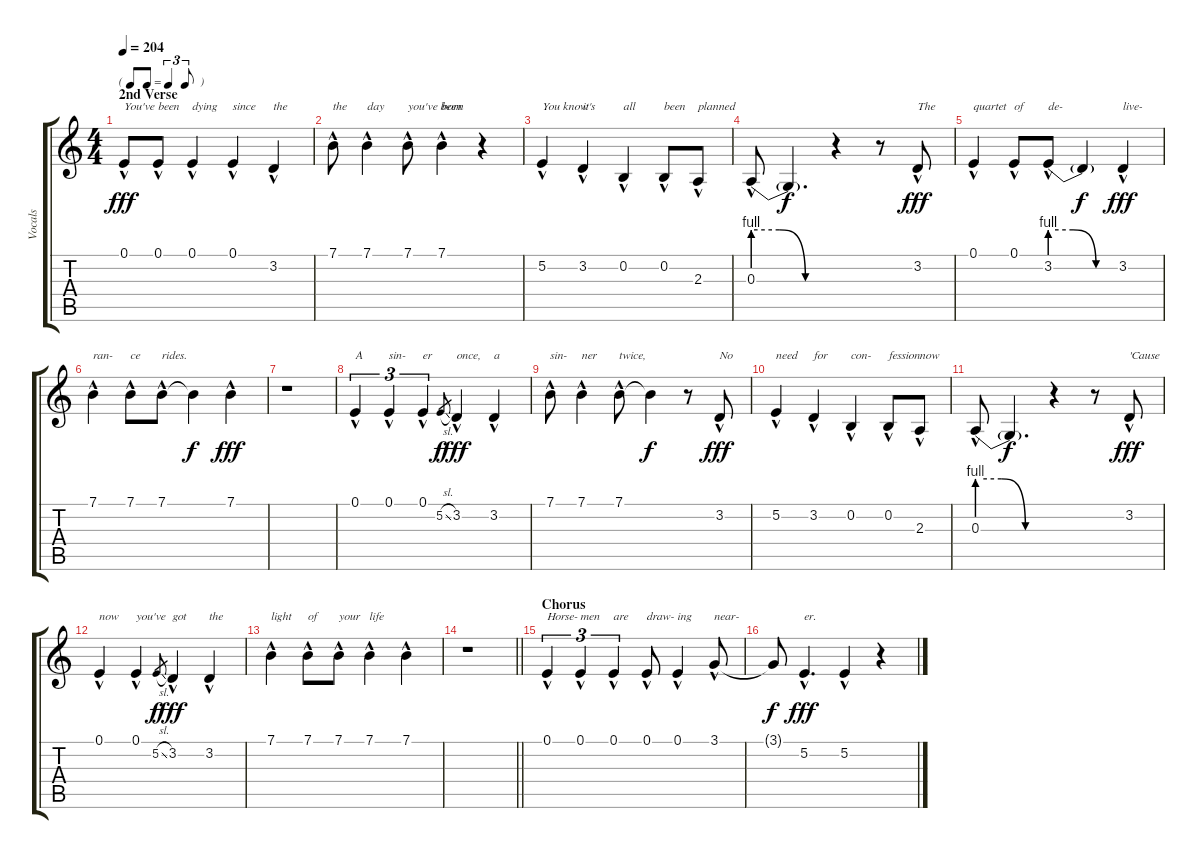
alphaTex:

\track ("Vocals" "Vocals") {instrument synthbrass2}
\staff {score tabs}
\tuning (E4 B3 G3 D3 A2 E2) {hide}
\ts (4 4)
\tf triplet8th
\section ("" "2nd Verse")
\tempo 204
\clef g2
\ks c
0.1{hac}.8{txt "You've" dy fff} 0.1{hac}.8{txt "been"} 0.1{hac}.4{txt "dying"} 0.1{hac}.4{txt "since"} 3.2{hac}.4{txt "the"} |
7.1{hac}.8{txt "the"} 7.1{hac}.4{txt "day"} 7.1{hac}.8{txt "you've been"} 7.1{hac}.4{txt "born"} r.4 |
5.2{hac}.4{txt "You know"} 3.2{hac}.4{txt "it's"} 0.2{hac}.4{txt "all"} 0.2{hac}.8{txt "been"} 2.3{hac}.8{txt "planned"} |
0.3{be (custom 0 4 20 4 40 0 60 0) hac}.8 0.3{t}.4{d dy f} r.4 r.8 3.2{hac}.8{txt "The" dy fff} |
0.1{hac}.4{txt "quartet"} 0.1{hac}.8{txt "of"} 3.2{be (custom 0 4 20 4 40 0 60 0) hac}.8{txt "de-"} 3.2{t}.4{dy f} 3.2{hac}.4{txt "live-" dy fff} |
7.1{hac}.4{txt "ran-"} 7.1{hac}.8{txt "ce"} 7.1{hac}.8{txt "rides."} 7.1{t}.4{dy f} 7.1{hac}.4{dy fff} |
r.1 |
0.1{hac}.4{tu (3 2) txt "A "} 0.1{hac}.4{tu (3 2) txt "sin-"} 0.1{hac}.4{tu (3 2) txt "er"} 5.2{sl}.8{gr dy f} 3.2{hac}.4{txt "once," dy fff} 3.2{hac}.4{txt "a"} |
7.1{hac}.8{txt "sin-"} 7.1{hac}.4{txt "ner"} 7.1{hac}.8{txt "twice,"} 7.1{t}.4{dy f} r.8 3.2{hac}.8{txt "No" dy fff} |
5.2{hac}.4{txt "need"} 3.2{hac}.4{txt "for"} 0.2{hac}.4{txt "con-"} 0.2{hac}.8{txt "fession"} 2.3{hac}.8{txt "now"} |
0.3{be (custom 0 4 20 4 40 0 60 0) hac}.8 0.3{t}.4{d dy f} r.4 r.8 3.2{hac}.8{txt "'Cause" dy fff} |
0.1{hac}.4{txt "now"} 0.1{hac}.4{txt "you've"} 5.2{sl}.8{gr dy f} 3.2{hac}.4{txt "got" dy fff} 3.2{hac}.4{txt "the"} |
7.1{hac}.4{txt "light"} 7.1{hac}.8{txt "of"} 7.1{hac}.8{txt "your"} 7.1{hac}.4{txt "life"} 7.1{hac}.4 |
\barLineRight lightlight
r.1 |
\section ("" "Chorus")
0.1{hac}.4{tu (3 2) txt "Horse-"} 0.1{hac}.4{tu (3 2) txt "men"} 0.1{hac}.4{tu (3 2) txt "are"} 0.1{hac}.8{txt "draw-"} 0.1{hac}.4{txt "ing"} 3.1{hac}.8{txt "near-"} |
3.1{t}.8{dy f} 5.2{hac}.4{d txt "er." dy fff} 5.2{hac}.4 r.4
